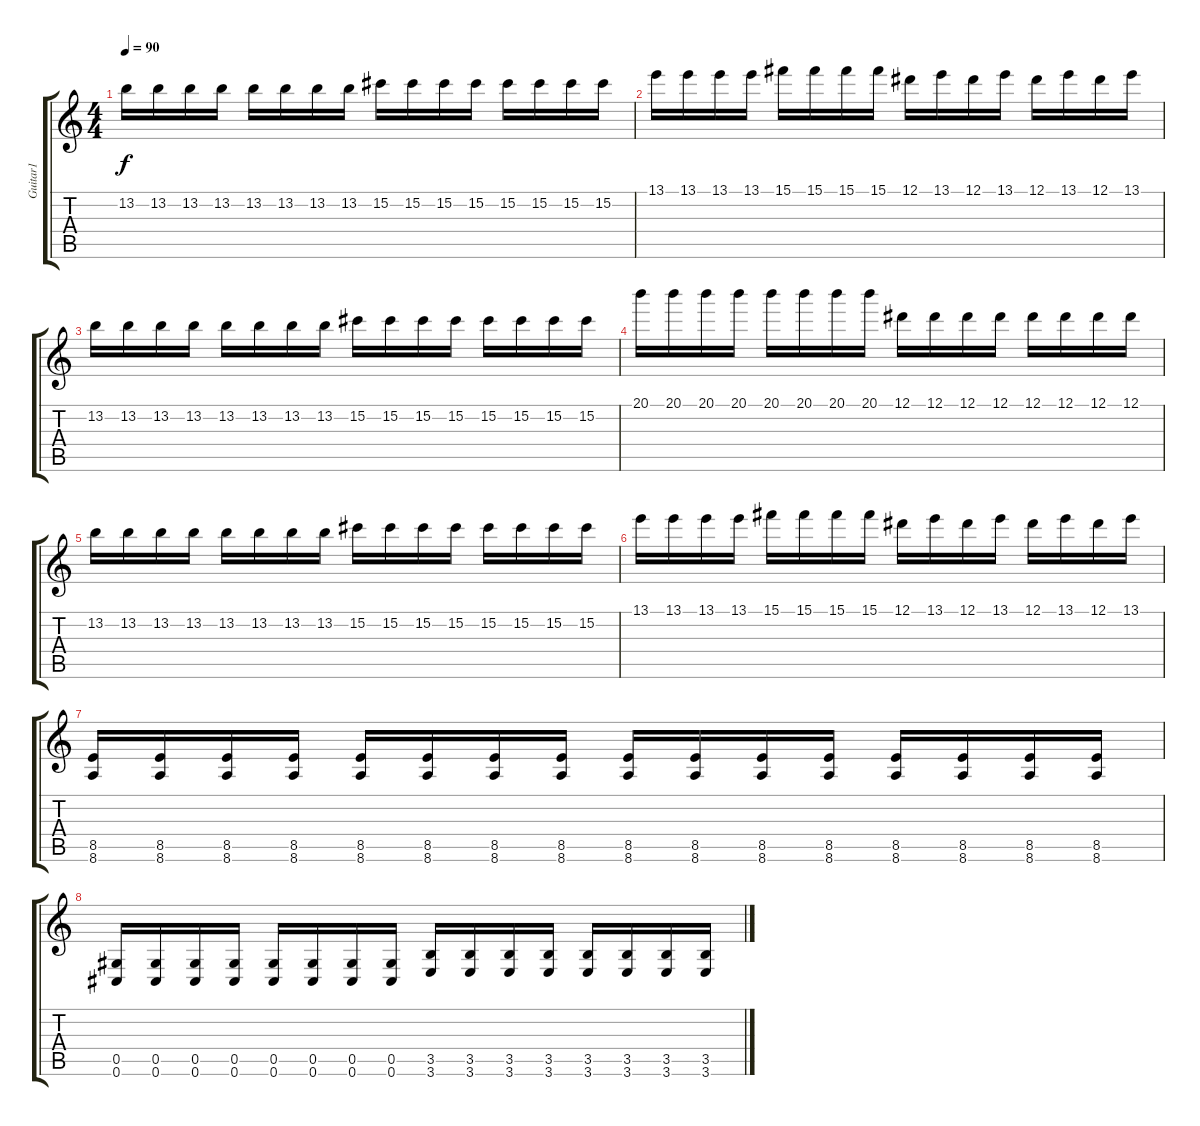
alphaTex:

\track ("Guitar1" "Guitar1") {instrument distortionguitar}
\staff {score tabs}
\tuning (Eb4 Bb3 Gb3 Db3 Ab2 Db2) {hide}
\ts (4 4)
\tempo 90
\clef g2
\ks c
13.2.16{dy f} 13.2.16 13.2.16 13.2.16 13.2.16 13.2.16 13.2.16 13.2.16 15.2.16 15.2.16 15.2.16 15.2.16 15.2.16 15.2.16 15.2.16 15.2.16 |
13.1.16 13.1.16 13.1.16 13.1.16 15.1.16 15.1.16 15.1.16 15.1.16 12.1.16 13.1.16 12.1.16 13.1.16 12.1.16 13.1.16 12.1.16 13.1.16 |
13.2.16 13.2.16 13.2.16 13.2.16 13.2.16 13.2.16 13.2.16 13.2.16 15.2.16 15.2.16 15.2.16 15.2.16 15.2.16 15.2.16 15.2.16 15.2.16 |
20.1.16 20.1.16 20.1.16 20.1.16 20.1.16 20.1.16 20.1.16 20.1.16 12.1.16 12.1.16 12.1.16 12.1.16 12.1.16 12.1.16 12.1.16 12.1.16 |
13.2.16 13.2.16 13.2.16 13.2.16 13.2.16 13.2.16 13.2.16 13.2.16 15.2.16 15.2.16 15.2.16 15.2.16 15.2.16 15.2.16 15.2.16 15.2.16 |
13.1.16 13.1.16 13.1.16 13.1.16 15.1.16 15.1.16 15.1.16 15.1.16 12.1.16 13.1.16 12.1.16 13.1.16 12.1.16 13.1.16 12.1.16 13.1.16 |
(8.5 8.6).16 (8.5 8.6).16 (8.5 8.6).16 (8.5 8.6).16 (8.5 8.6).16 (8.5 8.6).16 (8.5 8.6).16 (8.5 8.6).16 (8.5 8.6).16 (8.5 8.6).16 (8.5 8.6).16 (8.5 8.6).16 (8.5 8.6).16 (8.5 8.6).16 (8.5 8.6).16 (8.5 8.6).16 |
(0.5 0.6).16 (0.5 0.6).16 (0.5 0.6).16 (0.5 0.6).16 (0.5 0.6).16 (0.5 0.6).16 (0.5 0.6).16 (0.5 0.6).16 (3.5 3.6).16 (3.5 3.6).16 (3.5 3.6).16 (3.5 3.6).16 (3.5 3.6).16 (3.5 3.6).16 (3.5 3.6).16 (3.5 3.6).16
